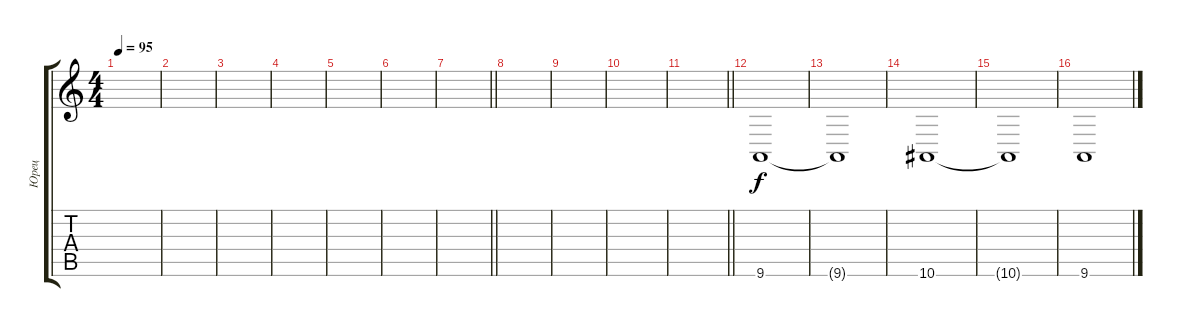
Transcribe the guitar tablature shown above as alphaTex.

\track ("Юрец" "Юрец") {instrument fx2soundtrack}
\staff {score tabs}
\tuning (D4 A3 F3 C3 G2 C2) {hide}
\ts (4 4)
\tempo 95
\clef g2
\ks c
|
|
|
|
|
|
\barLineRight lightlight
|
|
|
|
\barLineRight lightlight
|
9.6.1 |
9.6{t}.1 |
10.6.1 |
10.6{t}.1 |
9.6.1
